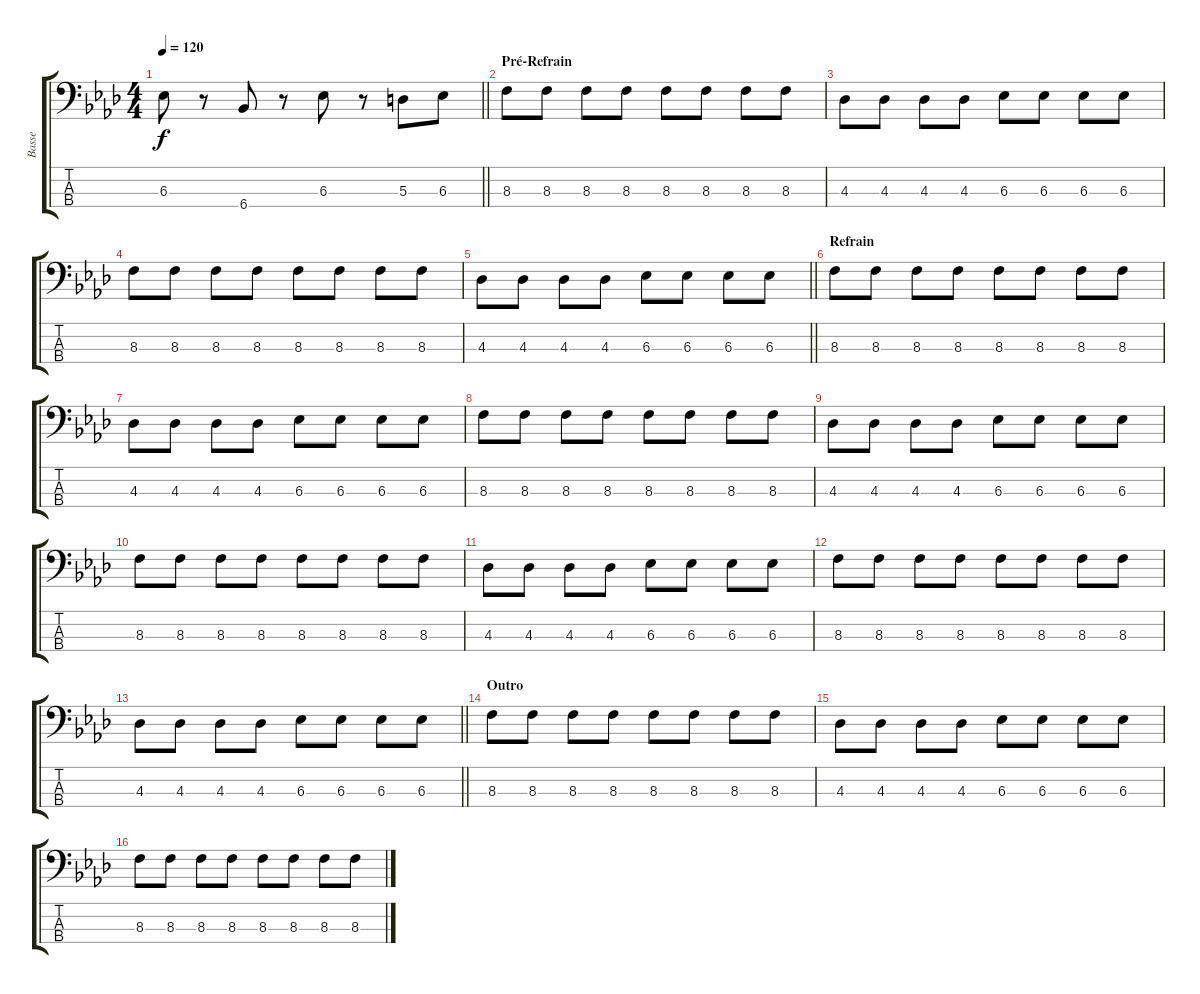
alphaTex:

\track ("Basse" "Basse") {instrument electricbasspick}
\staff {score tabs}
\tuning (G2 D2 A1 E1) {hide}
\ts (4 4)
\tempo 120
\clef f4
\barLineRight lightlight
\ks fminor
6.3.8{dy f} r.8 6.4.8 r.8 6.3.8 r.8 5.3.8 6.3.8 |
\section ("" "Pré-Refrain")
8.3.8 8.3.8 8.3.8 8.3.8 8.3.8 8.3.8 8.3.8 8.3.8 |
4.3.8 4.3.8 4.3.8 4.3.8 6.3.8 6.3.8 6.3.8 6.3.8 |
8.3.8 8.3.8 8.3.8 8.3.8 8.3.8 8.3.8 8.3.8 8.3.8 |
\barLineRight lightlight
4.3.8 4.3.8 4.3.8 4.3.8 6.3.8 6.3.8 6.3.8 6.3.8 |
\section ("" "Refrain")
8.3.8 8.3.8 8.3.8 8.3.8 8.3.8 8.3.8 8.3.8 8.3.8 |
4.3.8 4.3.8 4.3.8 4.3.8 6.3.8 6.3.8 6.3.8 6.3.8 |
8.3.8 8.3.8 8.3.8 8.3.8 8.3.8 8.3.8 8.3.8 8.3.8 |
4.3.8 4.3.8 4.3.8 4.3.8 6.3.8 6.3.8 6.3.8 6.3.8 |
8.3.8 8.3.8 8.3.8 8.3.8 8.3.8 8.3.8 8.3.8 8.3.8 |
4.3.8 4.3.8 4.3.8 4.3.8 6.3.8 6.3.8 6.3.8 6.3.8 |
8.3.8 8.3.8 8.3.8 8.3.8 8.3.8 8.3.8 8.3.8 8.3.8 |
\barLineRight lightlight
4.3.8 4.3.8 4.3.8 4.3.8 6.3.8 6.3.8 6.3.8 6.3.8 |
\section ("" "Outro")
8.3.8 8.3.8 8.3.8 8.3.8 8.3.8 8.3.8 8.3.8 8.3.8 |
4.3.8 4.3.8 4.3.8 4.3.8 6.3.8 6.3.8 6.3.8 6.3.8 |
8.3.8 8.3.8 8.3.8 8.3.8 8.3.8 8.3.8 8.3.8 8.3.8
